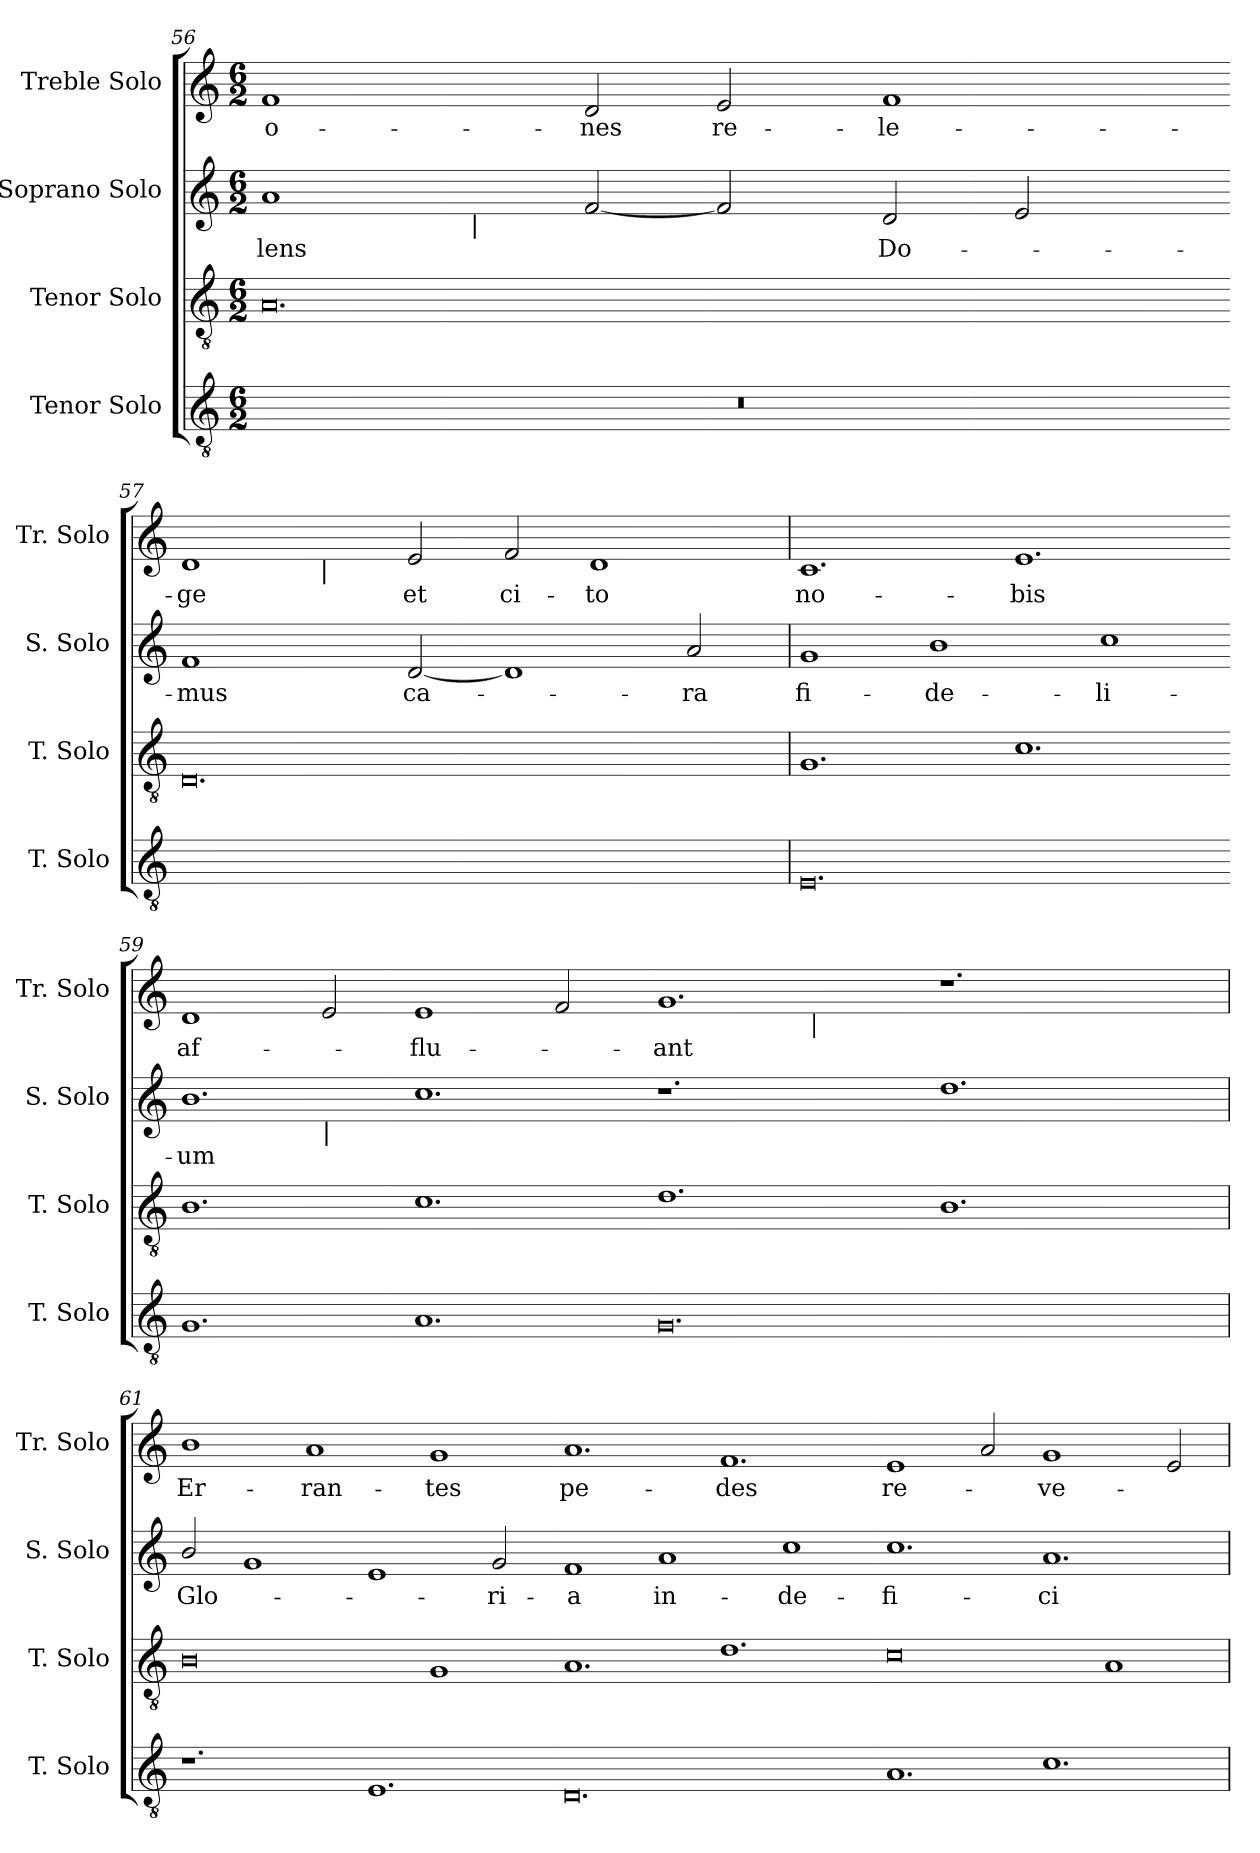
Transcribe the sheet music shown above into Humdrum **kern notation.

**kern	**kern	**kern	**text	**kern	**text
*part4	*part3	*part2	*part2	*part1	*part1
*staff4	*staff3	*staff2	*staff2	*staff1	*staff1
*I"Tenor Solo	*I"Tenor Solo	*I"Soprano Solo	*	*I"Treble Solo	*
*I'T. Solo	*I'T. Solo	*I'S. Solo	*	*I'Tr. Solo	*
*clefGv2	*clefGv2	*clefG2	*	*clefG2	*
*ITrd7c12	*ITrd7c12	*	*	*	*
*k[]	*k[]	*k[]	*	*k[]	*
*C:	*C:	*C:	*	*C:	*
*M6/2	*M6/2	*M6/2	*	*M6/2	*
=56	=56	=56	=56	=56	=56
!LO:N:vis=1	!	!	!	!	!
!	!	!	!LO:LY:b:color=#000000	!	!
!	!	!	!	!	!LO:LY:b:color=#000000
*	*	*^	*	*	*
0.r	0.AAi	1ai	2ryy	-lens	1fi	-o-
.	.	.	16ryy	.	.	.
.	.	.	32ryy	.	.	.
.	.	.	128..ryy	.	.	.
!	!	!	!LO:TX:b:i:t=|	!	!	!
.	.	.	1ryy	.	.	.
!	!	!	!	!	!	!LO:LY:b:color=#000000
.	.	[<2fi/	.	.	2di/	-nes
!	!	!	!	!	!	!LO:LY:b:color=#000000
.	.	2fi/]	.	.	2ei/	re-
.	.	.	1ryy	.	.	.
!	!	!	!	!LO:LY:b:color=#000000	!	!
!	!	!	!	!	!	!LO:LY:b:color=#000000
.	.	2di/	.	Do-	1fi	-le-
.	.	2ei/	.	.	.	.
.	.	.	4ryy	.	.	.
.	.	.	8ryy	.	.	.
.	.	.	64ryy	.	.	.
.	.	.	512ryy	.	.	.
=57-	=57-	=57-	=57-	=57-	=57-	=57-
!LO:N:vis=1	!	!	!	!	!	!
*	*	*v	*v	*	*	*
*	*	*^	*	*	*
!	!	!	!	!LO:LY:b:color=#000000	!	!
*	*	*v	*v	*	*	*
*	*	*^	*	*	*
!	!	!	!	!	!	!LO:LY:b:color=#000000
*	*	*v	*v	*	*^	*
0.ryy	0.DDi	1fi	-mus	1di	4ryy	-ge
.	.	.	.	.	8ryy	.
.	.	.	.	.	16ryy	.
.	.	.	.	.	32ryy	.
.	.	.	.	.	256.ryy	.
!	!	!	!	!	!LO:TX:b:i:t=|	!
.	.	.	.	.	1ryy	.
!	!	!	!LO:LY:b:color=#000000	!	!	!
!	!	!	!	!	!	!LO:LY:b:color=#000000
.	.	[<2di/	ca-	2ei/	.	et
.	.	.	.	.	1ryy	.
!	!	!	!	!	!	!LO:LY:b:color=#000000
.	.	1di]	.	2fi/	.	ci-
!	!	!	!	!	!	!LO:LY:b:color=#000000
.	.	.	.	1di	.	-to
.	.	.	.	.	2ryy	.
!	!	!	!LO:LY:b:color=#000000	!	!	!
.	.	2ai/	-ra	.	.	.
.	.	.	.	.	64ryy	.
.	.	.	.	.	128ryy	.
.	.	.	.	.	512ryy	.
*	*	*	*	*v	*v	*
=58	=58	=58	=58	=58	=58
*	*	*	*	*^	*
!	!	!	!LO:LY:b:color=#000000	!	!	!
*	*	*	*	*v	*v	*
*	*	*	*	*^	*
!	!	!	!	!	!	!LO:LY:b:color=#000000
*	*	*	*	*v	*v	*
0.EEi	1.GGi	1gi	fi-	1.ci	no-
!	!	!	!LO:LY:b:color=#000000	!	!
.	.	1bi	-de-	.	.
!	!	!	!	!	!LO:LY:b:color=#000000
.	1.Ci	.	.	1.ei	-bis
!	!	!	!LO:LY:b:color=#000000	!	!
.	.	1cci	-li-	.	.
=59-	=59-	=59-	=59-	=59-	=59-
!	!	!	!LO:LY:b:color=#000000	!	!
!	!	!	!	!	!LO:LY:b:color=#000000
*	*	*^	*	*	*
1.GGi	1.BBi	1.bi	1ryy	-um	1di	af-
!	!	!	!LO:TX:b:i:t=|	!	!	!
.	.	.	0ryy	.	2ei/	.
!	!	!	!	!	!	!LO:LY:b:color=#000000
1.AAi	1.Ci	1.cci	.	.	1ei	-flu-
.	.	.	.	.	2fi/	.
*	*	*v	*v	*	*	*
=60-	=60-	=60-	=60-	=60-	=60-
*	*	*^	*	*	*
!	!	!	!	!	!	!LO:LY:b:color=#000000
*	*	*v	*v	*	*^	*
0.GGi	1.Di	1.r	.	1.gi	2ryy	-ant
.	.	.	.	.	16ryy	.
.	.	.	.	.	32ryy	.
.	.	.	.	.	64ryy	.
.	.	.	.	.	256ryy	.
!	!	!	!	!	!LO:TX:b:i:t=|	!
.	.	.	.	.	1ryy	.
.	1.BBi	1.ddi	.	1.r	.	.
.	.	.	.	.	1ryy	.
.	.	.	.	.	4ryy	.
.	.	.	.	.	8ryy	.
.	.	.	.	.	128.ryy	.
*	*	*	*	*v	*v	*
!!LO:LB:g=z
=61	=61	=61	=61	=61	=61
*	*	*	*	*^	*
!	!	!	!LO:LY:b:color=#000000	!	!	!
*	*	*	*	*v	*v	*
*	*	*	*	*^	*
!	!	!	!	!	!	!LO:LY:b:color=#000000
*	*	*	*	*v	*v	*
1.r	0BBi	2bi/	Glo-	1bi	Er-
.	.	1gi	.	.	.
!	!	!	!	!	!LO:LY:b:color=#000000
.	.	.	.	1ai	-ran-
1.EEi	.	1ei	.	.	.
!	!	!	!	!	!LO:LY:b:color=#000000
.	1GGi	.	.	1gi	-tes
!	!	!	!LO:LY:b:color=#000000	!	!
.	.	2gi/	-ri-	.	.
=62-	=62-	=62-	=62-	=62-	=62-
!	!	!	!LO:LY:b:color=#000000	!	!
!	!	!	!	!	!LO:LY:b:color=#000000
0.DDi	1.AAi	1fi	-a	1.ai	pe-
!	!	!	!LO:LY:b:color=#000000	!	!
.	.	1ai	in-	.	.
!	!	!	!	!	!LO:LY:b:color=#000000
.	1.Di	.	.	1.fi	-des
!	!	!	!LO:LY:b:color=#000000	!	!
.	.	1cci	-de-	.	.
=63-	=63-	=63-	=63-	=63-	=63-
!	!	!	!LO:LY:b:color=#000000	!	!
!	!	!	!	!	!LO:LY:b:color=#000000
1.AAi	0Ci	1.cci	-fi-	1ei	re-
.	.	.	.	2ai/	.
!	!	!	!LO:LY:b:color=#000000	!	!
!	!	!	!	!	!LO:LY:b:color=#000000
1.Ci	.	1.ai	-ci-	1gi	-ve-
.	1AAi	.	.	.	.
.	.	.	.	2ei/	.
=	=	=	=	=	=
*-	*-	*-	*-	*-	*-
